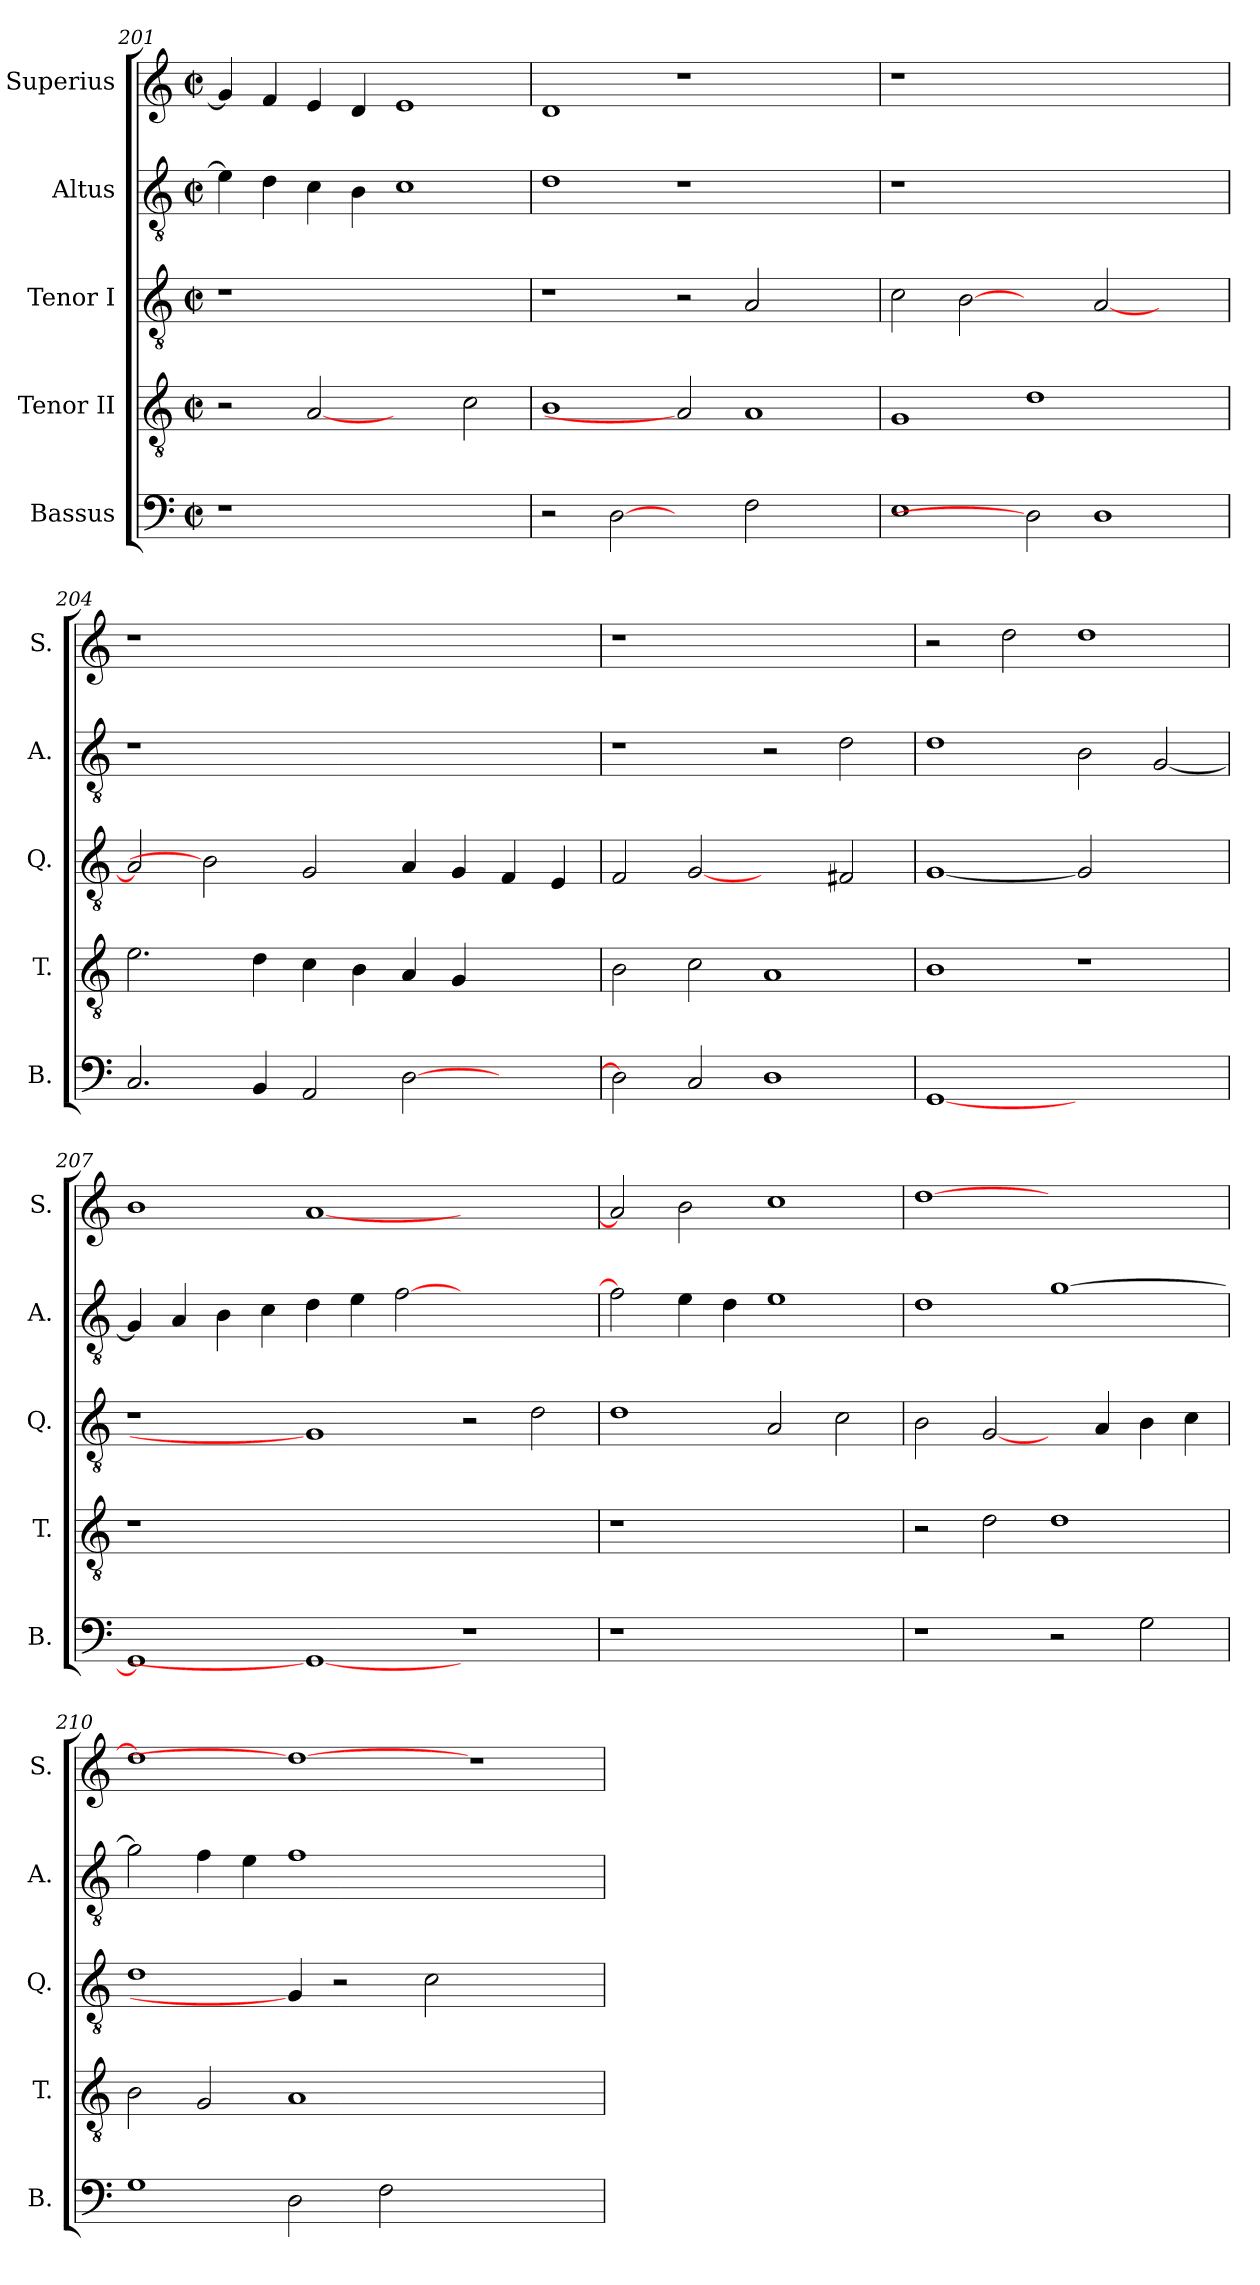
**kern	**kern	**kern	**kern	**kern
*part5	*part4	*part3	*part2	*part1
*staff5	*staff4	*staff3	*staff2	*staff1
*I"Bassus	*I"Tenor II	*I"Tenor I	*I"Altus	*I"Superius
*I'B.	*I'T.	*I'Q.	*I'A.	*I'S.
*clefF4	*clefGv2	*clefGv2	*clefGv2	*clefG2
*	*ITrd7c12	*ITrd7c12	*ITrd7c12	*
*k[]	*k[]	*k[]	*k[]	*k[]
*C:	*C:	*C:	*C:	*C:
*M2/2	*M2/2	*M2/2	*M2/2	*M2/2
*met(c|)	*met(c|)	*met(c|)	*met(c|)	*met(c|)
=201	=201	=201	=201	=201
!LO:N:vis=1	!	!LO:N:vis=1	!	!
1r	2r	1r	4Ei\]	4gi/]
.	.	.	4Di\	4fi/
.	[2AAi	.	4Ci\	4ei/
.	.	.	4BBi\	4di/
1ryy	2ryy	1ryy	1Ci	1ei
.	2Ci\	.	.	.
=202	=202	=202	=202	=202
2r	1BBi	1r	1Di	1di
[2Di	.	.	.	.
2ryy	2AAi]	2r	1r	1r
2Fi\	1AAi	2AAi/	.	.
2ryy	.	2ryy	2ryy	2ryy
=203	=203	=203	=203	=203
!	!	!	!LO:N:vis=1	!LO:N:vis=1
1Ei	1GGi	2Ci\	1r	1r
.	.	[2BBi	.	.
2Di]	1Di	2ryy	1.ryy	1.ryy
1Di	.	[<2AAi/	.	.
.	2ryy	2ryy	.	.
!!LO:LB:g=z
=204	=204	=204	=204	=204
!	!	!	!LO:N:vis=1	!LO:N:vis=1
2.Ci/	2.Ei\	2AAi/]	1r	1r
.	.	2BBi]	.	.
4BBi/	4Di\	.	.	.
2AAi/	4Ci\	2GGi/	1.ryy	1.ryy
.	4BBi\	.	.	.
[>2Di\	4AAi/	4AAi/	.	.
.	4GGi/	4GGi/	.	.
2ryy	2ryy	4FFi/	.	.
.	.	4EEi/	.	.
=205	=205	=205	=205	=205
!	!	!	!	!LO:N:vis=1
2Di\]	2BBi\	2FFi/	1r	1r
2Ci/	2Ci\	[2GGi	.	.
1Di	1AAi	2ryy	2r	1ryy
.	.	2FF#Xi/	2Di\	.
=206	=206	=206	=206	=206
[<1GGi	1BBi	[1GGi	1Di	2r
.	.	.	.	2ddi\
1ryy	1r	2GGi]	2BBi\	1ddi
.	.	2ryy	[<2GGi/	.
=207	=207	=207	=207	=207
!	!LO:N:vis=1	!	!	!
1GGi]	1r	1r	4GGi/]	1bi
.	.	.	4AAi/	.
.	.	.	4BBi\	.
.	.	.	4Ci\	.
1GGi_	0ryy	1GGi]	4Di\	[<1ai
.	.	.	4Ei\	.
.	.	.	[>2Fi\	.
1r	.	2r	1ryy	1ryy
.	.	2Di\	.	.
!!LO:PB:g=z
=208	=208	=208	=208	=208
!LO:N:vis=1	!LO:N:vis=1	!	!	!
1r	1r	1Di	2Fi\]	2ai/]
.	.	.	4Ei\	2bi\
.	.	.	4Di\	.
1ryy	1ryy	2AAi/	1Ei	1cci
.	.	2Ci\	.	.
=209	=209	=209	=209	=209
1r	2r	2BBi\	1Di	[>1ddi
.	2Di\	[2GGi/	.	.
2r	1Di	4ryy	[>1Gi	1ryy
.	.	4AAi/	.	.
2Gi\	.	4BBi\	.	.
.	.	4Ci\	.	.
=210	=210	=210	=210	=210
1Gi	2BBi\	1Di	2Gi\]	1ddi]
.	2GGi/	.	4Fi\	.
.	.	.	4Ei\	.
2Di\	1AAi	4GGi/]	1Fi	1ddi_
.	.	2r	.	.
2Fi\	.	.	.	.
.	.	2Ci\	.	.
1ryy	1ryy	.	1ryy	1r
.	.	2.ryy	.	.
=	=	=	=	=
*-	*-	*-	*-	*-
